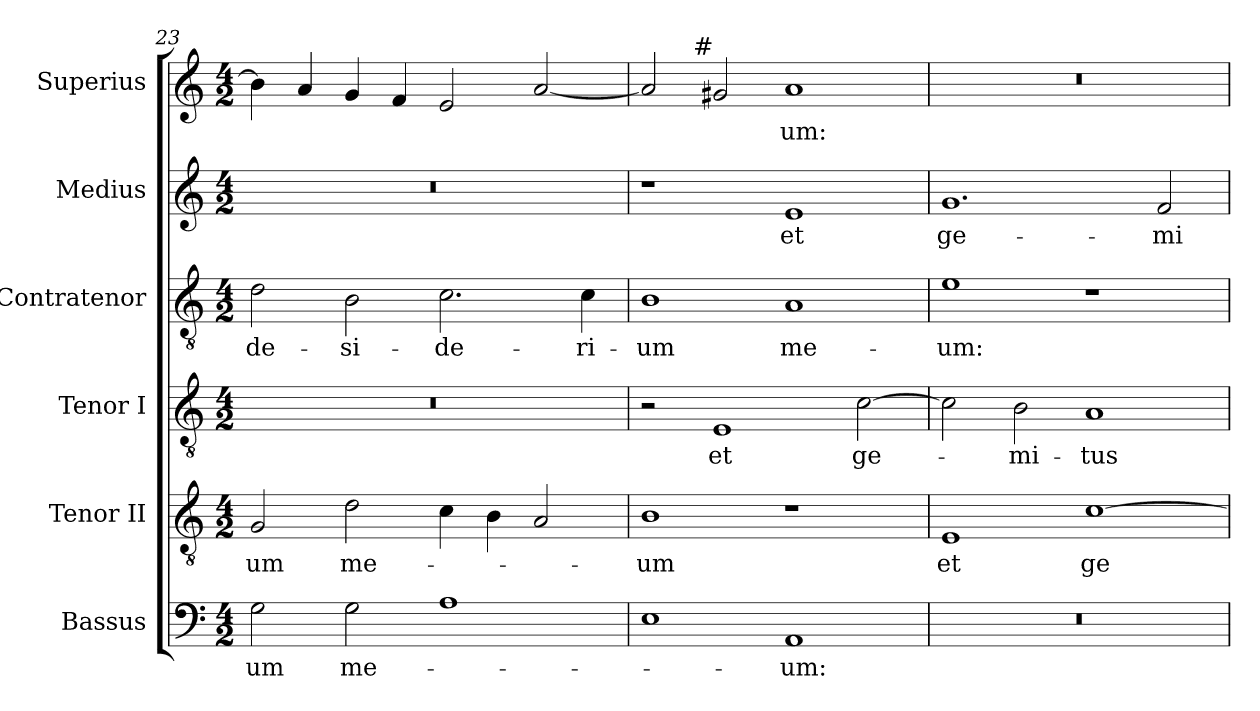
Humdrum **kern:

**kern	**text	**kern	**text	**kern	**text	**kern	**text	**kern	**text	**kern	**text
*part6	*part6	*part5	*part5	*part4	*part4	*part3	*part3	*part2	*part2	*part1	*part1
*staff6	*staff6	*staff5	*staff5	*staff4	*staff4	*staff3	*staff3	*staff2	*staff2	*staff1	*staff1
*I"Bassus	*	*I"Tenor II	*	*I"Tenor I	*	*I"Contratenor	*	*I"Medius	*	*I"Superius	*
*I'B.	*	*I'T. II	*	*I'T. I	*	*I'Ct.	*	*I'M.	*	*I'S.	*
!!LO:LB:g=z
*clefF4	*	*clefGv2	*	*clefGv2	*	*clefGv2	*	*clefG2	*	*clefG2	*
*	*	*ITrd7c12	*	*ITrd7c12	*	*ITrd7c12	*	*	*	*	*
*k[]	*	*k[]	*	*k[]	*	*k[]	*	*k[]	*	*k[]	*
*C:	*	*C:	*	*C:	*	*C:	*	*C:	*	*C:	*
*M4/2	*	*M4/2	*	*M4/2	*	*M4/2	*	*M4/2	*	*M4/2	*
=23	=23	=23	=23	=23	=23	=23	=23	=23	=23	=23	=23
!	!LO:LY:b:color=#000000	!	!	!	!	!	!	!	!	!	!
!	!	!	!LO:LY:b:color=#000000	!LO:N:vis=1	!	!	!	!	!	!	!
!	!	!	!	!	!	!	!LO:LY:b:color=#000000	!LO:N:vis=1	!	!	!
2Gi\	-um	2GGi/	-um	0r	.	2Di\	de-	0r	.	4bi\]	.
.	.	.	.	.	.	.	.	.	.	4ai/	.
!	!LO:LY:b:color=#000000	!	!	!	!	!	!	!	!	!	!
!	!	!	!LO:LY:b:color=#000000	!	!	!	!	!	!	!	!
!	!	!	!	!	!	!	!LO:LY:b:color=#000000	!	!	!	!
2Gi\	me-	2Di\	me-	.	.	2BBi\	-si-	.	.	4gi/	.
.	.	.	.	.	.	.	.	.	.	4fi/	.
!	!	!	!	!	!	!	!LO:LY:b:color=#000000	!	!	!	!
1Ai	.	4Ci\	.	.	.	2.Ci\	-de-	.	.	2ei/	.
.	.	4BBi\	.	.	.	.	.	.	.	.	.
.	.	2AAi/	.	.	.	.	.	.	.	[<2ai/	.
!	!	!	!	!	!	!	!LO:LY:b:color=#000000	!	!	!	!
.	.	.	.	.	.	4Ci\	-ri-	.	.	.	.
=24	=24	=24	=24	=24	=24	=24	=24	=24	=24	=24	=24
!	!	!	!LO:LY:b:color=#000000	!	!	!	!	!	!	!	!
!	!	!	!	!	!	!	!LO:LY:b:color=#000000	!	!	!	!
1Ei	.	1BBi	-um	2r	.	1BBi	-um	1r	.	2ai/]	.
!	!	!	!	!	!	!	!	!	!	!LO:TX:a:rj:t=#	!
!	!	!	!	!	!LO:LY:b:color=#000000	!	!	!	!	!	!
.	.	.	.	1EEi	et	.	.	.	.	2g#i/	.
!	!LO:LY:b:color=#000000	!	!	!	!	!	!	!	!	!	!
!	!	!	!	!	!	!	!LO:LY:b:color=#000000	!	!	!	!
!	!	!	!	!	!	!	!	!	!LO:LY:b:color=#000000	!	!
!	!	!	!	!	!	!	!	!	!	!	!LO:LY:b:color=#000000
1AAi	-um:	1r	.	.	.	1AAi	me-	1ei	et	1ai	-um:
!	!	!	!	!	!LO:LY:b:color=#000000	!	!	!	!	!	!
.	.	.	.	[>2Ci\	ge-	.	.	.	.	.	.
=25	=25	=25	=25	=25	=25	=25	=25	=25	=25	=25	=25
!LO:N:vis=1	!	!	!	!	!	!	!	!	!	!	!
!	!	!	!LO:LY:b:color=#000000	!	!	!	!	!	!	!	!
!	!	!	!	!	!	!	!LO:LY:b:color=#000000	!	!	!	!
!	!	!	!	!	!	!	!	!	!LO:LY:b:color=#000000	!LO:N:vis=1	!
0r	.	1EEi	et	2Ci\]	.	1Ei	-um:	1.gi	ge-	0r	.
!	!	!	!	!	!LO:LY:b:color=#000000	!	!	!	!	!	!
.	.	.	.	2BBi\	-mi-	.	.	.	.	.	.
!	!	!	!LO:LY:b:color=#000000	!	!	!	!	!	!	!	!
!	!	!	!	!	!LO:LY:b:color=#000000	!	!	!	!	!	!
.	.	[>1Ci	ge-	1AAi	-tus	1r	.	.	.	.	.
!	!	!	!	!	!	!	!	!	!LO:LY:b:color=#000000	!	!
.	.	.	.	.	.	.	.	2fi/	-mi-	.	.
=	=	=	=	=	=	=	=	=	=	=	=
*-	*-	*-	*-	*-	*-	*-	*-	*-	*-	*-	*-
